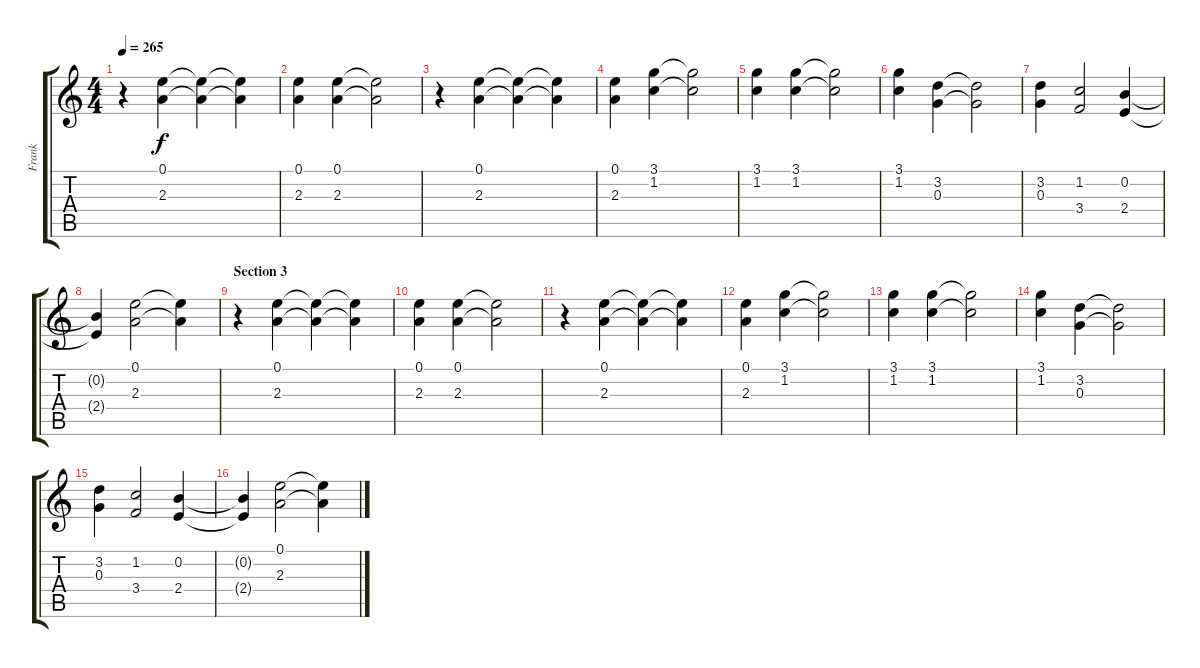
\track ("Frank" "Frank") {instrument acousticguitarnylon}
\staff {score tabs}
\tuning (E4 B3 G3 D3 A2 E2) {hide}
\ts (4 4)
\tempo 265
\clef g2
\ks c
r.4{dy f} (0.1 2.3).4 (0.1{t} 2.3{t}).4 (0.1{t} 2.3{t}).4 |
(0.1 2.3).4 (0.1 2.3).4 (0.1{t} 2.3{t}).2 |
r.4 (0.1 2.3).4 (0.1{t} 2.3{t}).4 (0.1{t} 2.3{t}).4 |
(0.1 2.3).4 (3.1 1.2).4 (3.1{t} 1.2{t}).2 |
(3.1 1.2).4 (3.1 1.2).4 (3.1{t} 1.2{t}).2 |
(3.1 1.2).4 (3.2 0.3).4 (3.2{t} 0.3{t}).2 |
(3.2 0.3).4 (1.2 3.4).2 (0.2 2.4).4 |
(0.2{t} 2.4{t}).4 (0.1 2.3).2 (0.1{t} 2.3{t}).4 |
\section ("" "Section 3")
r.4 (0.1 2.3).4 (0.1{t} 2.3{t}).4 (0.1{t} 2.3{t}).4 |
(0.1 2.3).4 (0.1 2.3).4 (0.1{t} 2.3{t}).2 |
r.4 (0.1 2.3).4 (0.1{t} 2.3{t}).4 (0.1{t} 2.3{t}).4 |
(0.1 2.3).4 (3.1 1.2).4 (3.1{t} 1.2{t}).2 |
(3.1 1.2).4 (3.1 1.2).4 (3.1{t} 1.2{t}).2 |
(3.1 1.2).4 (3.2 0.3).4 (3.2{t} 0.3{t}).2 |
(3.2 0.3).4 (1.2 3.4).2 (0.2 2.4).4 |
(0.2{t} 2.4{t}).4 (0.1 2.3).2 (0.1{t} 2.3{t}).4
